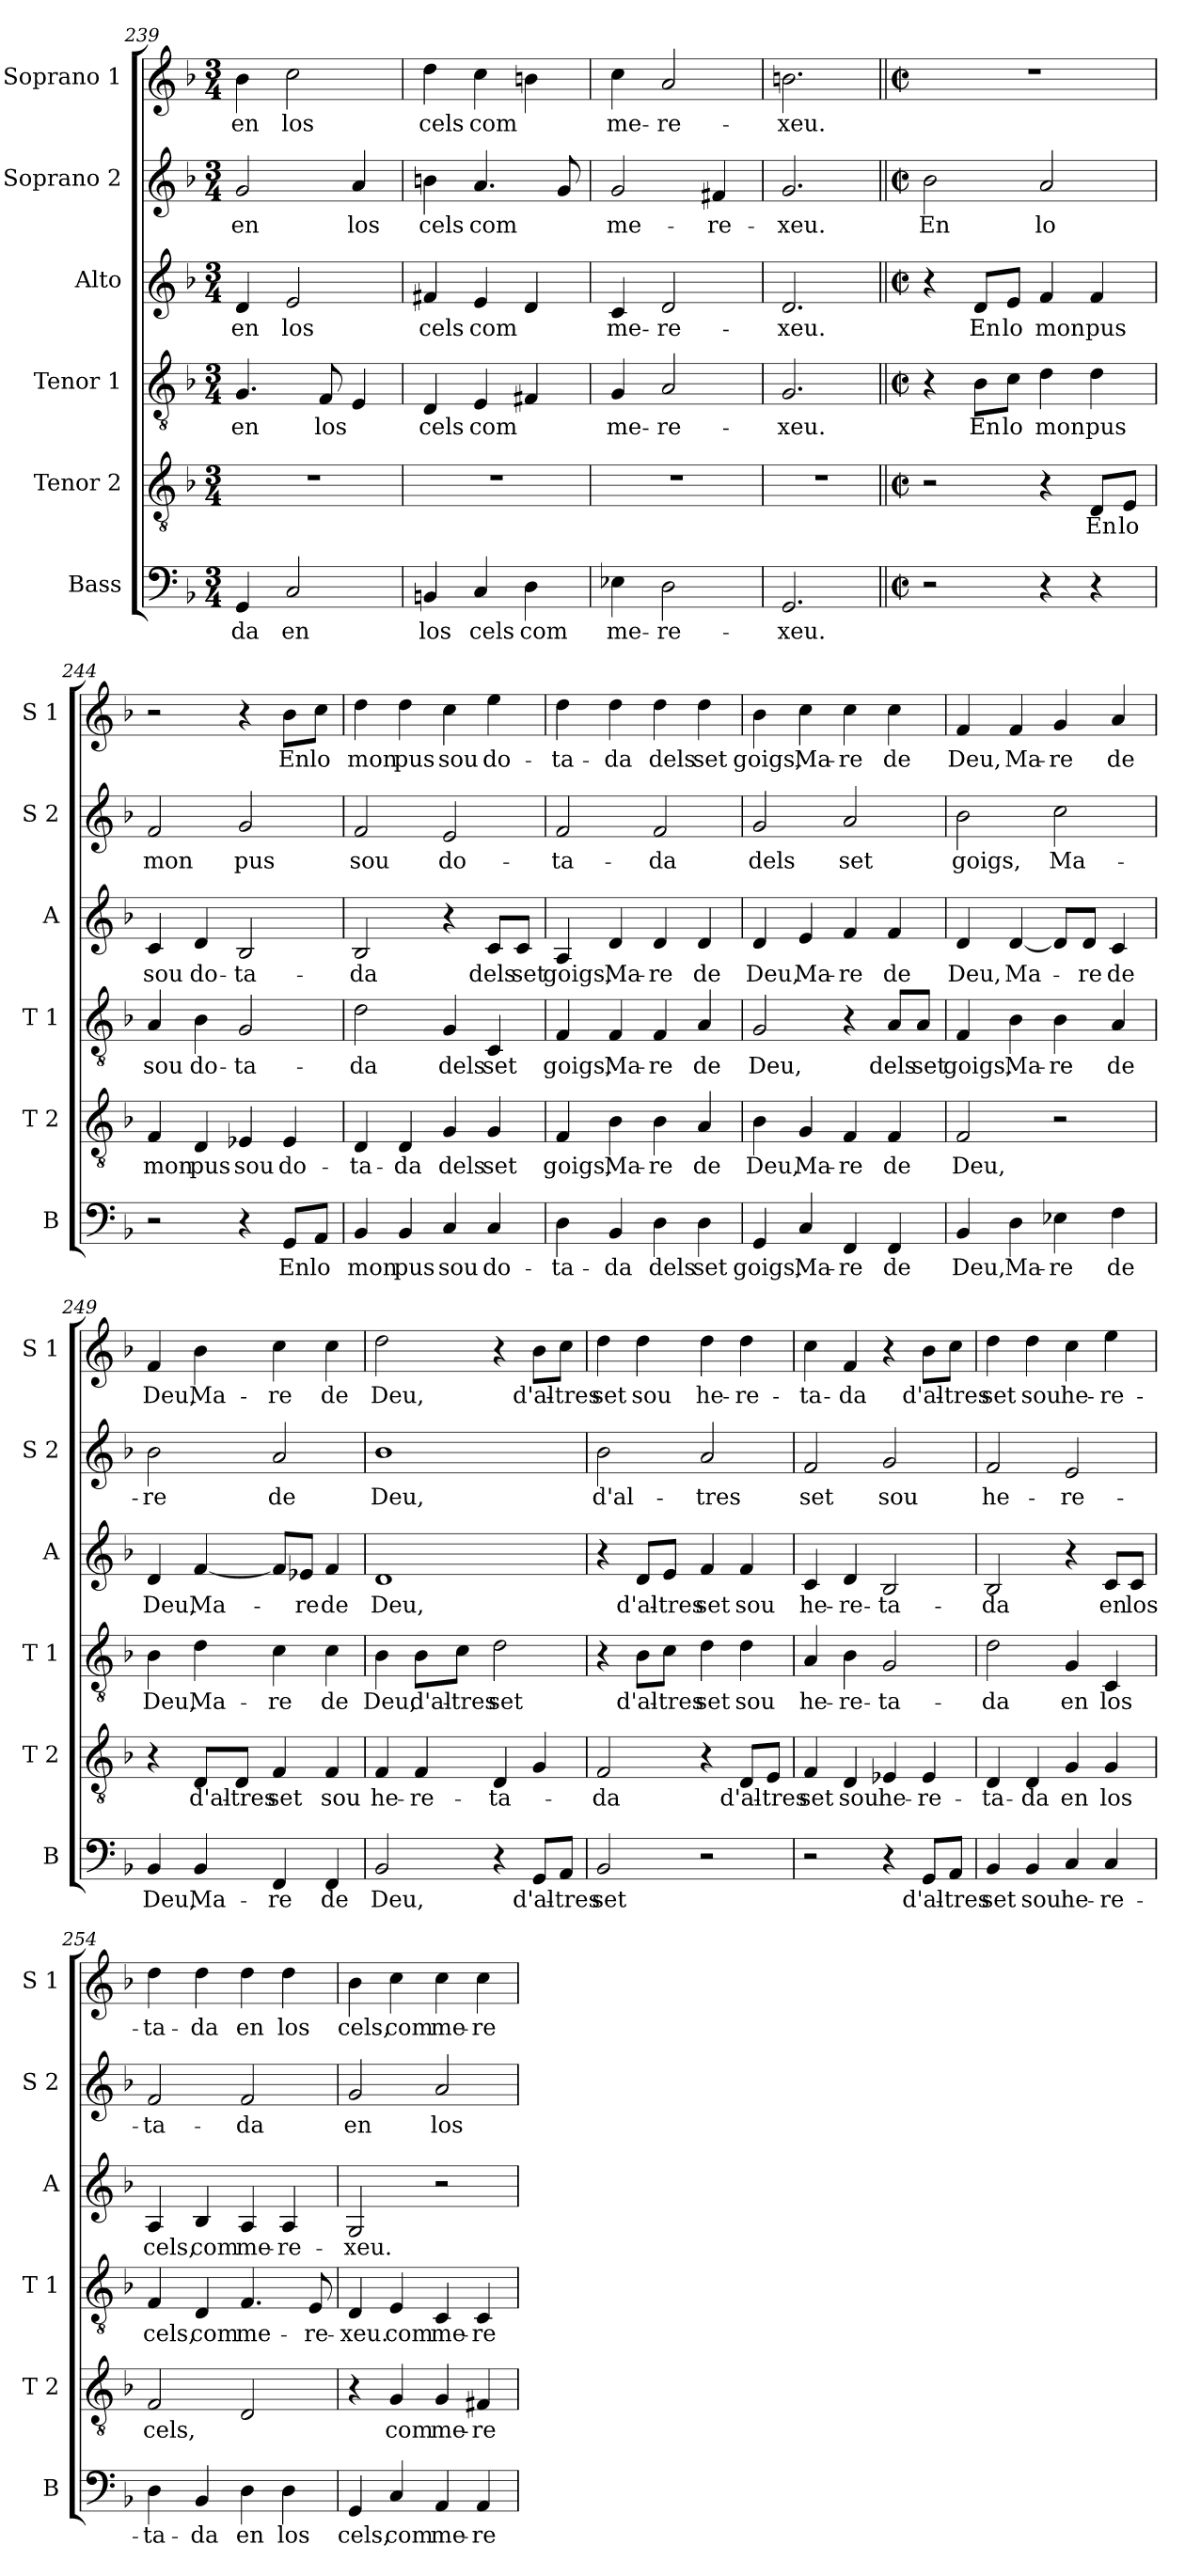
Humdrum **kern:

**kern	**text	**kern	**text	**kern	**text	**kern	**text	**kern	**text	**kern	**text
*part6	*part6	*part5	*part5	*part4	*part4	*part3	*part3	*part2	*part2	*part1	*part1
*staff6	*staff6	*staff5	*staff5	*staff4	*staff4	*staff3	*staff3	*staff2	*staff2	*staff1	*staff1
*I"Bass	*	*I"Tenor 2	*	*I"Tenor 1	*	*I"Alto	*	*I"Soprano 2	*	*I"Soprano 1	*
*I'B	*	*I'T 2	*	*I'T 1	*	*I'A	*	*I'S 2	*	*I'S 1	*
*clefF4	*	*clefGv2	*	*clefGv2	*	*clefG2	*	*clefG2	*	*clefG2	*
*k[b-]	*	*k[b-]	*	*k[b-]	*	*k[b-]	*	*k[b-]	*	*k[b-]	*
*F:	*	*F:	*	*F:	*	*F:	*	*F:	*	*F:	*
*M3/4	*	*M3/4	*	*M3/4	*	*M3/4	*	*M3/4	*	*M3/4	*
=239	=239	=239	=239	=239	=239	=239	=239	=239	=239	=239	=239
4GG/	-da	2.r	.	4.G/	en	4d/	en	2g/	en	4b-\	en
2C/	en	.	.	.	.	2e/	los	.	.	2cc\	los
.	.	.	.	8F/	los	.	.	.	.	.	.
.	.	.	.	4E/	.	.	.	4a/	los	.	.
=240	=240	=240	=240	=240	=240	=240	=240	=240	=240	=240	=240
4BBn/	los	2.r	.	4D/	cels	4f#X/	cels	4bn\	cels	4dd\	cels
4C/	cels	.	.	4E/	com	4e/	com	4.a/	com	4cc\	com
4D\	com	.	.	4F#X/	.	4d/	.	.	.	4bn\	.
.	.	.	.	.	.	.	.	8g/	.	.	.
=241	=241	=241	=241	=241	=241	=241	=241	=241	=241	=241	=241
4E-X\	me-	2.r	.	4G/	me-	4c/	me-	2g/	me-	4cc\	me-
2D\	-re-	.	.	2A/	-re-	2d/	-re-	.	.	2a/	-re-
.	.	.	.	.	.	.	.	4f#X/	-re-	.	.
=242	=242	=242	=242	=242	=242	=242	=242	=242	=242	=242	=242
2.GG/	-xeu.	2.r	.	2.G/	-xeu.	2.d/	-xeu.	2.g/	-xeu.	2.bn\	-xeu.
!!LO:LB:g=z
=243||	=243||	=243||	=243||	=243||	=243||	=243||	=243||	=243||	=243||	=243||	=243||
*M2/2	*	*M2/2	*	*M2/2	*	*M2/2	*	*M2/2	*	*M2/2	*
*met(c|)	*	*met(c|)	*	*met(c|)	*	*met(c|)	*	*met(c|)	*	*met(c|)	*
*	*	*	*	*	*	*	*	*	*	*MM144	*
2r	.	2r	.	4r	.	4r	.	2b-\	En	1r	.
.	.	.	.	8B-\L	En	8d/L	En	.	.	.	.
.	.	.	.	8c\J	lo	8e/J	lo	.	.	.	.
4r	.	4r	.	4d\	mon	4f/	mon	2a/	lo	.	.
4r	.	8D/L	En	4d\	pus	4f/	pus	.	.	.	.
.	.	8E/J	lo	.	.	.	.	.	.	.	.
=244	=244	=244	=244	=244	=244	=244	=244	=244	=244	=244	=244
2r	.	4F/	mon	4A/	sou	4c/	sou	2f/	mon	2r	.
.	.	4D/	pus	4B-\	do-	4d/	do-	.	.	.	.
4r	.	4E-X/	sou	2G/	-ta-	2B-/	-ta-	2g/	pus	4r	.
8GG/L	En	4E-/	do-	.	.	.	.	.	.	8b-\L	En
8AA/J	lo	.	.	.	.	.	.	.	.	8cc\J	lo
=245	=245	=245	=245	=245	=245	=245	=245	=245	=245	=245	=245
4BB-/	mon	4D/	-ta-	2d\	-da	2B-/	-da	2f/	sou	4dd\	mon
4BB-/	pus	4D/	-da	.	.	.	.	.	.	4dd\	pus
4C/	sou	4G/	dels	4G/	dels	4r	.	2e/	do-	4cc\	sou
4C/	do-	4G/	set	4C/	set	8c/L	dels	.	.	4ee\	do-
.	.	.	.	.	.	8c/J	set	.	.	.	.
=246	=246	=246	=246	=246	=246	=246	=246	=246	=246	=246	=246
4D\	-ta-	4F/	goigs,	4F/	goigs,	4A/	goigs,	2f/	-ta-	4dd\	-ta-
4BB-/	-da	4B-\	Ma-	4F/	Ma-	4d/	Ma-	.	.	4dd\	-da
4D\	dels	4B-\	-re	4F/	-re	4d/	-re	2f/	-da	4dd\	dels
4D\	set	4A/	de	4A/	de	4d/	de	.	.	4dd\	set
!!LO:PB:g=z
=247	=247	=247	=247	=247	=247	=247	=247	=247	=247	=247	=247
4GG/	goigs,	4B-\	Deu,	2G/	Deu,	4d/	Deu,	2g/	dels	4b-\	goigs,
4C/	Ma-	4G/	Ma-	.	.	4e/	Ma-	.	.	4cc\	Ma-
4FF/	-re	4F/	-re	4r	.	4f/	-re	2a/	set	4cc\	-re
4FF/	de	4F/	de	8A/L	dels	4f/	de	.	.	4cc\	de
.	.	.	.	8A/J	set	.	.	.	.	.	.
=248	=248	=248	=248	=248	=248	=248	=248	=248	=248	=248	=248
4BB-/	Deu,	2F/	Deu,	4F/	goigs,	4d/	Deu,	2b-\	goigs,	4f/	Deu,
4D\	Ma-	.	.	4B-\	Ma-	[4d/	Ma-	.	.	4f/	Ma-
4E-X\	-re	2r	.	4B-\	-re	8d/L]	.	2cc\	Ma-	4g/	-re
.	.	.	.	.	.	8d/J	-re	.	.	.	.
4F\	de	.	.	4A/	de	4c/	de	.	.	4a/	de
=249	=249	=249	=249	=249	=249	=249	=249	=249	=249	=249	=249
4BB-/	Deu,	4r	.	4B-\	Deu,	4d/	Deu,	2b-\	-re	4f/	Deu,
4BB-/	Ma-	8D/L	d'al-	4d\	Ma-	[4f/	Ma-	.	.	4b-\	Ma-
.	.	8D/J	-tres	.	.	.	.	.	.	.	.
4FF/	-re	4F/	set	4c\	-re	8f/L]	.	2a/	de	4cc\	-re
.	.	.	.	.	.	8e-X/J	-re	.	.	.	.
4FF/	de	4F/	sou	4c\	de	4f/	de	.	.	4cc\	de
=250	=250	=250	=250	=250	=250	=250	=250	=250	=250	=250	=250
2BB-/	Deu,	4F/	he-	4B-\	Deu,	1d	Deu,	1b-	Deu,	2dd\	Deu,
.	.	4F/	-re-	8B-\L	d'al-	.	.	.	.	.	.
.	.	.	.	8c\J	-tres	.	.	.	.	.	.
4r	.	4D/	-ta-	2d\	set	.	.	.	.	4r	.
8GG/L	d'al-	4G/	.	.	.	.	.	.	.	8b-\L	d'al-
8AA/J	-tres	.	.	.	.	.	.	.	.	8cc\J	-tres
!!LO:LB:g=z
=251	=251	=251	=251	=251	=251	=251	=251	=251	=251	=251	=251
2BB-/	set	2F/	-da	4r	.	4r	.	2b-\	d'al-	4dd\	set
.	.	.	.	8B-\L	d'al-	8d/L	d'al-	.	.	4dd\	sou
.	.	.	.	8c\J	-tres	8e/J	-tres	.	.	.	.
2r	.	4r	.	4d\	set	4f/	set	2a/	-tres	4dd\	he-
.	.	8D/L	d'al-	4d\	sou	4f/	sou	.	.	4dd\	-re-
.	.	8E/J	-tres	.	.	.	.	.	.	.	.
=252	=252	=252	=252	=252	=252	=252	=252	=252	=252	=252	=252
2r	.	4F/	set	4A/	he-	4c/	he-	2f/	set	4cc\	-ta-
.	.	4D/	sou	4B-\	-re-	4d/	-re-	.	.	4f/	-da
4r	.	4E-X/	he-	2G/	-ta-	2B-/	-ta-	2g/	sou	4r	.
8GG/L	d'al-	4E-/	-re-	.	.	.	.	.	.	8b-\L	d'al-
8AA/J	-tres	.	.	.	.	.	.	.	.	8cc\J	-tres
=253	=253	=253	=253	=253	=253	=253	=253	=253	=253	=253	=253
4BB-/	set	4D/	-ta-	2d\	-da	2B-/	-da	2f/	he-	4dd\	set
4BB-/	sou	4D/	-da	.	.	.	.	.	.	4dd\	sou
4C/	he-	4G/	en	4G/	en	4r	.	2e/	-re-	4cc\	he-
4C/	-re-	4G/	los	4C/	los	8c/L	en	.	.	4ee\	-re-
.	.	.	.	.	.	8c/J	los	.	.	.	.
=254	=254	=254	=254	=254	=254	=254	=254	=254	=254	=254	=254
4D\	-ta-	2F/	cels,	4F/	cels,	4A/	cels,	2f/	-ta-	4dd\	-ta-
4BB-/	-da	.	.	4D/	com	4B-/	com	.	.	4dd\	-da
4D\	en	2D/	.	4.F/	me-	4A/	me-	2f/	-da	4dd\	en
4D\	los	.	.	.	.	4A/	-re-	.	.	4dd\	los
.	.	.	.	8E/	-re-	.	.	.	.	.	.
=255	=255	=255	=255	=255	=255	=255	=255	=255	=255	=255	=255
4GG/	cels,	4r	.	4D/	-xeu.	2G/	-xeu.	2g/	en	4b-\	cels,
4C/	com	4G/	com	4E/	com	.	.	.	.	4cc\	com
4AA/	me-	4G/	me-	4C/	me-	2r	.	2a/	los	4cc\	me-
4AA/	-re-	4F#X/	-re-	4C/	-re-	.	.	.	.	4cc\	-re-
=	=	=	=	=	=	=	=	=	=	=	=
*-	*-	*-	*-	*-	*-	*-	*-	*-	*-	*-	*-
